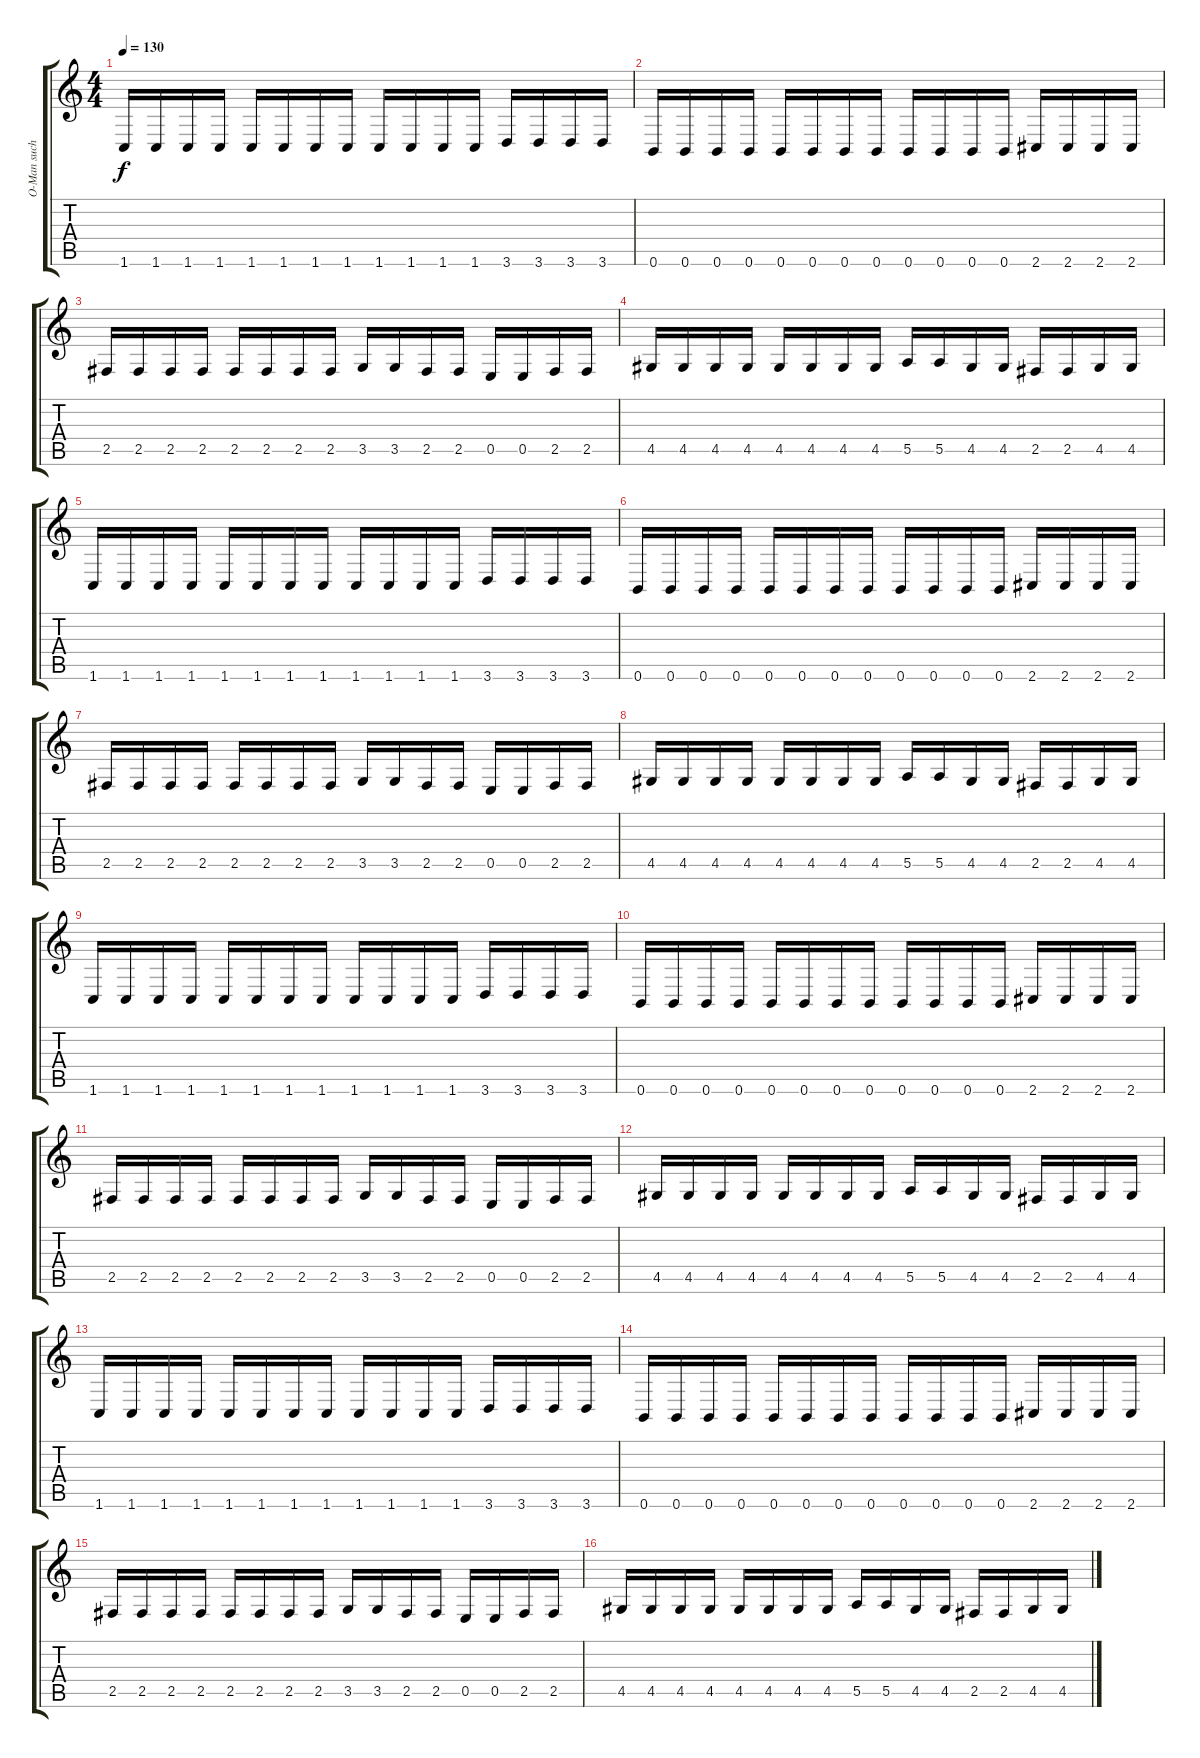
\track ("O-Man suchtn 2. Gitarristen" "O-Man such") {instrument distortionguitar}
\staff {score tabs}
\tuning (B3 Gb3 D3 A2 E2 B1) {hide}
\ts (4 4)
\tempo 130
\clef g2
\ks c
1.6.16{dy f} 1.6.16 1.6.16 1.6.16 1.6.16 1.6.16 1.6.16 1.6.16 1.6.16 1.6.16 1.6.16 1.6.16 3.6.16 3.6.16 3.6.16 3.6.16 |
0.6.16 0.6.16 0.6.16 0.6.16 0.6.16 0.6.16 0.6.16 0.6.16 0.6.16 0.6.16 0.6.16 0.6.16 2.6.16 2.6.16 2.6.16 2.6.16 |
2.5.16 2.5.16 2.5.16 2.5.16 2.5.16 2.5.16 2.5.16 2.5.16 3.5.16 3.5.16 2.5.16 2.5.16 0.5.16 0.5.16 2.5.16 2.5.16 |
4.5.16 4.5.16 4.5.16 4.5.16 4.5.16 4.5.16 4.5.16 4.5.16 5.5.16 5.5.16 4.5.16 4.5.16 2.5.16 2.5.16 4.5.16 4.5.16 |
1.6.16 1.6.16 1.6.16 1.6.16 1.6.16 1.6.16 1.6.16 1.6.16 1.6.16 1.6.16 1.6.16 1.6.16 3.6.16 3.6.16 3.6.16 3.6.16 |
0.6.16 0.6.16 0.6.16 0.6.16 0.6.16 0.6.16 0.6.16 0.6.16 0.6.16 0.6.16 0.6.16 0.6.16 2.6.16 2.6.16 2.6.16 2.6.16 |
2.5.16 2.5.16 2.5.16 2.5.16 2.5.16 2.5.16 2.5.16 2.5.16 3.5.16 3.5.16 2.5.16 2.5.16 0.5.16 0.5.16 2.5.16 2.5.16 |
4.5.16 4.5.16 4.5.16 4.5.16 4.5.16 4.5.16 4.5.16 4.5.16 5.5.16 5.5.16 4.5.16 4.5.16 2.5.16 2.5.16 4.5.16 4.5.16 |
1.6.16 1.6.16 1.6.16 1.6.16 1.6.16 1.6.16 1.6.16 1.6.16 1.6.16 1.6.16 1.6.16 1.6.16 3.6.16 3.6.16 3.6.16 3.6.16 |
0.6.16 0.6.16 0.6.16 0.6.16 0.6.16 0.6.16 0.6.16 0.6.16 0.6.16 0.6.16 0.6.16 0.6.16 2.6.16 2.6.16 2.6.16 2.6.16 |
2.5.16 2.5.16 2.5.16 2.5.16 2.5.16 2.5.16 2.5.16 2.5.16 3.5.16 3.5.16 2.5.16 2.5.16 0.5.16 0.5.16 2.5.16 2.5.16 |
4.5.16 4.5.16 4.5.16 4.5.16 4.5.16 4.5.16 4.5.16 4.5.16 5.5.16 5.5.16 4.5.16 4.5.16 2.5.16 2.5.16 4.5.16 4.5.16 |
1.6.16 1.6.16 1.6.16 1.6.16 1.6.16 1.6.16 1.6.16 1.6.16 1.6.16 1.6.16 1.6.16 1.6.16 3.6.16 3.6.16 3.6.16 3.6.16 |
0.6.16 0.6.16 0.6.16 0.6.16 0.6.16 0.6.16 0.6.16 0.6.16 0.6.16 0.6.16 0.6.16 0.6.16 2.6.16 2.6.16 2.6.16 2.6.16 |
2.5.16 2.5.16 2.5.16 2.5.16 2.5.16 2.5.16 2.5.16 2.5.16 3.5.16 3.5.16 2.5.16 2.5.16 0.5.16 0.5.16 2.5.16 2.5.16 |
4.5.16 4.5.16 4.5.16 4.5.16 4.5.16 4.5.16 4.5.16 4.5.16 5.5.16 5.5.16 4.5.16 4.5.16 2.5.16 2.5.16 4.5.16 4.5.16
